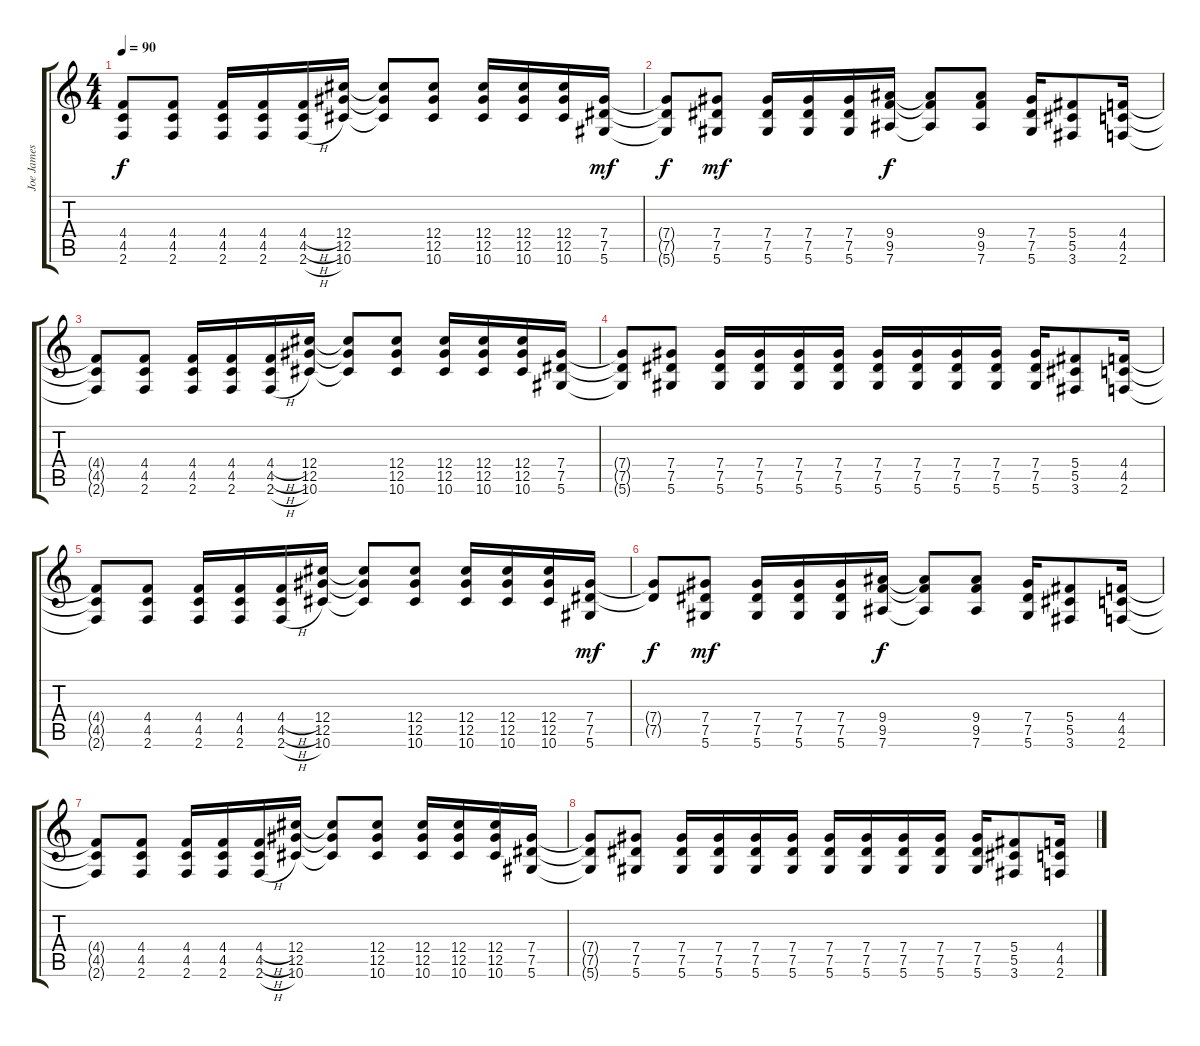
\track ("Joe James" "Joe James") {instrument distortionguitar}
\staff {score tabs}
\tuning (Eb4 Bb3 Gb3 Db3 Ab2 Eb2) {hide}
\ts (4 4)
\tempo 90
\clef g2
\ks c
(4.4{t} 4.5{t} 2.6{t}).8{dy f} (4.4 4.5 2.6).8 (4.4 4.5 2.6).16 (4.4 4.5 2.6).16 (4.4{h} 4.5{h} 2.6{h}).16 (12.4 12.5 10.6).16 (12.4{t} 12.5{t} 10.6{t}).8 (12.4 12.5 10.6).8 (12.4 12.5 10.6).16 (12.4 12.5 10.6).16 (12.4 12.5 10.6).16 (7.4 7.5 5.6).16{dy mf} |
(7.4{t} 7.5{t} 5.6{t}).8{dy f} (7.4 7.5 5.6).8{dy mf} (7.4 7.5 5.6).16 (7.4 7.5 5.6).16 (7.4 7.5 5.6).16 (9.4 9.5 7.6).16{dy f} (9.4{t} 9.5{t} 7.6{t}).8 (9.4 9.5 7.6).8 (7.4 7.5 5.6).16 (5.4 5.5 3.6).8 (4.4 4.5 2.6).16 |
(4.4{t} 4.5{t} 2.6{t}).8 (4.4 4.5 2.6).8 (4.4 4.5 2.6).16 (4.4 4.5 2.6).16 (4.4{h} 4.5{h} 2.6{h}).16 (12.4 12.5 10.6).16 (12.4{t} 12.5{t} 10.6{t}).8 (12.4 12.5 10.6).8 (12.4 12.5 10.6).16 (12.4 12.5 10.6).16 (12.4 12.5 10.6).16 (7.4 7.5 5.6).16 |
(7.4{t} 7.5{t} 5.6{t}).8 (7.4 7.5 5.6).8 (7.4 7.5 5.6).16 (7.4 7.5 5.6).16 (7.4 7.5 5.6).16 (7.4 7.5 5.6).16 (7.4 7.5 5.6).16 (7.4 7.5 5.6).16 (7.4 7.5 5.6).16 (7.4 7.5 5.6).16 (7.4 7.5 5.6).16 (5.4 5.5 3.6).8 (4.4 4.5 2.6).16 |
(4.4{t} 4.5{t} 2.6{t}).8 (4.4 4.5 2.6).8 (4.4 4.5 2.6).16 (4.4 4.5 2.6).16 (4.4{h} 4.5{h} 2.6{h}).16 (12.4 12.5 10.6).16 (12.4{t} 12.5{t} 10.6{t}).8 (12.4 12.5 10.6).8 (12.4 12.5 10.6).16 (12.4 12.5 10.6).16 (12.4 12.5 10.6).16 (7.4 7.5 5.6).16{dy mf} |
(7.4{t} 7.5{t}).8{dy f} (7.4 7.5 5.6).8{dy mf} (7.4 7.5 5.6).16 (7.4 7.5 5.6).16 (7.4 7.5 5.6).16 (9.4 9.5 7.6).16{dy f} (9.4{t} 9.5{t} 7.6{t}).8 (9.4 9.5 7.6).8 (7.4 7.5 5.6).16 (5.4 5.5 3.6).8 (4.4 4.5 2.6).16 |
(4.4{t} 4.5{t} 2.6{t}).8 (4.4 4.5 2.6).8 (4.4 4.5 2.6).16 (4.4 4.5 2.6).16 (4.4{h} 4.5{h} 2.6{h}).16 (12.4 12.5 10.6).16 (12.4{t} 12.5{t} 10.6{t}).8 (12.4 12.5 10.6).8 (12.4 12.5 10.6).16 (12.4 12.5 10.6).16 (12.4 12.5 10.6).16 (7.4 7.5 5.6).16 |
(7.4{t} 7.5{t} 5.6{t}).8 (7.4 7.5 5.6).8 (7.4 7.5 5.6).16 (7.4 7.5 5.6).16 (7.4 7.5 5.6).16 (7.4 7.5 5.6).16 (7.4 7.5 5.6).16 (7.4 7.5 5.6).16 (7.4 7.5 5.6).16 (7.4 7.5 5.6).16 (7.4 7.5 5.6).16 (5.4 5.5 3.6).8 (4.4 4.5 2.6).16
